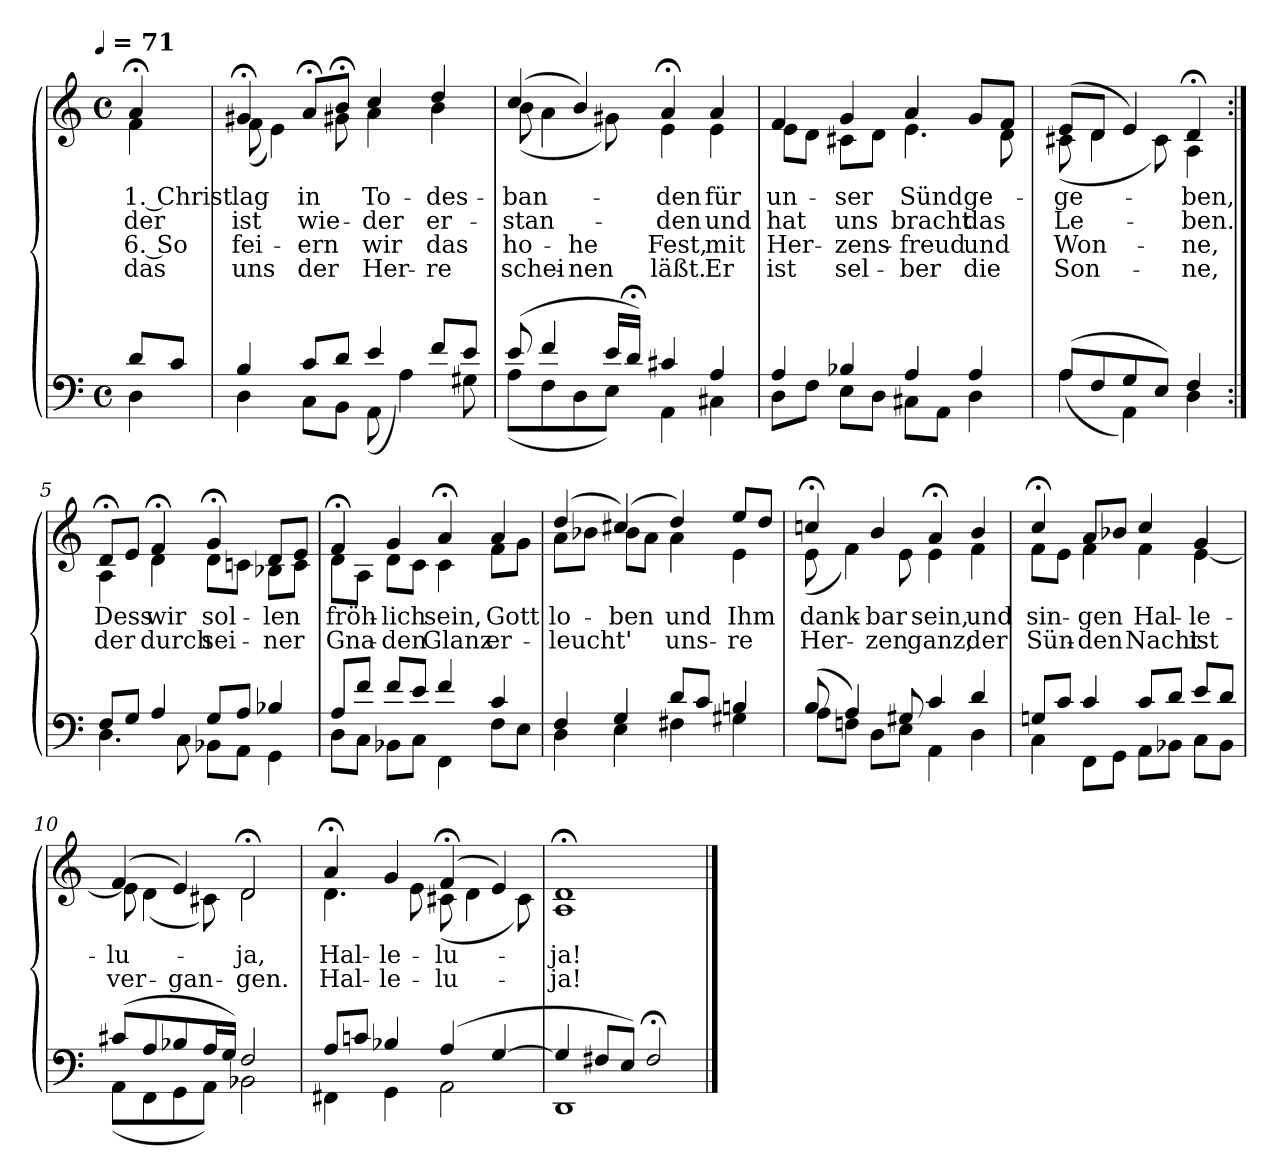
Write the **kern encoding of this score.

**kern	**kern	**text	**text	**text	**text	**dynam
*part1	*part1	*part1	*part1	*part1	*part1	*part1
*staff2	*staff1	*staff1	*staff1	*staff1	*staff1	*staff1/2
*clefF4	*clefG2	*	*	*	*	*
!!LO:TX:omd:t=[quarter] = 71
*M4/4	*M4/4	*	*	*	*	*
*met(c)	*met(c)	*	*	*	*	*
*MM71	*MM71	*	*	*	*	*
=	=	=	=	=	=	=
*^	*^	*	*	*	*	*
8dL	4D	4a;<	4f	1. Christ	der	6. So	das	.
8cJ	.	.	.	.	.	.	.	.
=1	=1	=1	=1	=1	=1	=1	=1	=1
4B	4D	4g#X;<	(8f	lag	ist	fei-	uns	.
.	.	.	4e)	.	.	.	.	.
8cL	8CL	8a;<L	.	in	wie-	-ern	der	♩ = 72
8dJ	8BBJ	8b;<J	8g#X	.	.	.	.	.
4e	(8AA	4cc	4a	To-	-der	wir	Her-	♩ = 71.147
.	4A)	.	.	.	.	.	.	.
8fL	.	4dd	4b	-des-	er-	das	-re	♩ = 68.8
8eJ	8G#X	.	.	.	.	.	.	.
=2	=2	=2	=2	=2	=2	=2	=2	=2
*	*	*MM71	*	*	*	*	*	*
(8e	(8AL	(4cc	(8b	-ban-	-stan-	ho-	schei-	.
4f	8F	.	4a	.	.	.	.	.
.	8D	4b)	.	.	.	-he	-nen	.
16eLL	8EJ)	.	8g#X)	.	.	.	.	.
16d;<JJ)	.	.	.	.	.	.	.	.
4c#X	4AA	4a;<	4e	-den	-den	Fest,	läßt.	♩ = 71
4A	4C#X	4a	4e	für	und	mit	Er	.
=3	=3	=3	=3	=3	=3	=3	=3	=3
4A	8DL	4f	8eL	un-	hat	Her-	ist	.
.	8FJ	.	8dJ	.	.	.	.	.
4B-X	8EL	4g	8c#XL	-ser	uns	-zens-	sel-	.
.	8DJ	.	8dJ	.	.	.	.	.
4A	8C#XL	4a	4.e	Sünd	bracht	-freud	-ber	.
.	8AAJ	.	.	.	.	.	.	.
4A	4D	8gL	.	ge-	das	und	die	♩ = 69
.	.	8fJ	8d	.	.	.	.	.
=4	=4	=4	=4	=4	=4	=4	=4	=4
*	*	*MM69	*	*	*	*	*	*
(8AL	(4A	(8eL	(8c#X	-ge-	Le-	Won-	Son-	.
8F	.	8dJ	4d	.	.	.	.	.
8G	4AA)	4e)	.	.	.	.	.	.
8EJ)	.	.	8c#)	.	.	.	.	.
4F	4D	4d;<	4A	-ben,	-ben.	-ne,	-ne,	♩ = 70
!!LO:LB:g=z	!!
=5:|!	=5:|!	=5:|!	=5:|!	=5:|!	=5:|!	=5:|!	=5:|!	=5:|!
*	*	*MM72	*	*	*	*	*	*
8FL	4.D	8d;<L	4A	Dess	der	.	.	.
8GJ	.	8eJ	.	.	.	.	.	.
4A	.	4f;<	4d	wir	durch	.	.	♩ = 73
.	8C	.	.	.	.	.	.	.
8GL	8BB-XL	4g;<	8dL	sol-	sei-	.	.	♩ = 71.3
8AJ	8AAJ	.	8cnJ	.	.	.	.	.
4B-X	4GG	8dL	8B-XL	-len	-ner	.	.	♩ = 72
.	.	8eJ	8cJ	.	.	.	.	.
=6	=6	=6	=6	=6	=6	=6	=6	=6
8AL	8DL	4f;<	8dL	fröh-	Gna-	.	.	.
8fJ	8CJ	.	8AJ	.	.	.	.	.
8fL	8BB-XL	4g	8dL	-lich	-den	.	.	♩ = 68
8eJ	8CJ	.	8cJ	.	.	.	.	.
4f	4FF	4a;<	4c	sein,	Glanz	.	.	♩ = 71
4c	8FL	4a	8fL	Gott	er-	.	.	.
.	8EJ	.	8gJ	.	.	.	.	.
=7	=7	=7	=7	=7	=7	=7	=7	=7
4F	4D	(4dd	8aL	lo-	-leucht'	.	.	.
.	.	.	8b-XJ	.	.	.	.	.
4G	4E	(4cc#X)	8b-L	-ben	.	.	.	.
.	.	.	8aJ	.	.	.	.	.
8dL	4F#X	4dd)	4a	und	uns-	.	.	.
8cJ	.	.	.	.	.	.	.	.
4Bn	4G#X	8eeL	4e	Ihm	-re	.	.	♩ = 69
.	.	8ddJ	.	.	.	.	.	♩ = 68
=8	=8	=8	=8	=8	=8	=8	=8	=8
*	*	*MM69	*	*	*	*	*	*
(8B	8AL	4ccn;<	(8e	dank-	Her-	.	.	.
4A)	8FnJ	.	4f)	.	.	.	.	.
.	8DL	4b	.	-bar	-zen	.	.	♩ = 65.8
8G#X	8EJ	.	8e	.	.	.	.	.
4c	4AA	4a;<	4e	sein,	ganz;	.	.	.
4d	4D	4b	4f	und	der	.	.	♩ = 68.1
!!LO:LB:g=z	!!
=9	=9	=9	=9	=9	=9	=9	=9	=9
8GnL	4C	4cc;<	8fL	sin-	Sün-	.	.	.
8cJ	.	.	8eJ	.	.	.	.	.
4c	8FFL	8aL	4f	-gen	-den	.	.	♩ = 70
.	8GGJ	8b-XJ	.	.	.	.	.	.
8cL	8AAL	4cc	4f	Hal-	Nacht	.	.	♩ = 69
8dJ	8BB-XJ	.	.	.	.	.	.	.
8eL	8CL	4g	[4e	-le-	ist	.	.	♩ = 68.5
8dJ	8BB-J	.	.	.	.	.	.	.
=10	=10	=10	=10	=10	=10	=10	=10	=10
*	*	*MM68	*	*	*	*	*	*
(8c#XL	(8AAL	(4f	8e]	-lu-	ver-	.	.	.
8A	8FF	.	(4d	.	.	.	.	.
8B-X	8GG	4e)	.	.	-gan-	.	.	♩ = 67
16AL	8AAJ)	.	8c#X)	.	.	.	.	.
16GJJ)	.	.	.	.	.	.	.	.
2F	2BB-X	2d;<	2d	-ja,	-gen.	.	.	♩ = 60
=11	=11	=11	=11	=11	=11	=11	=11	=11
*	*	*MM63	*	*	*	*	*	*
8AL	4FF#X	4a;<	4.d	Hal-	Hal-	.	.	.
8cnJ	.	.	.	.	.	.	.	.
4B-X	4GG	4g	.	-le-	-le-	.	.	♩ = 60
.	.	.	8e	.	.	.	.	.
(4A	2AA	(4f;<	(8c#X	-lu-	-lu-	.	.	♩ = 59
.	.	.	4d	.	.	.	.	.
[4G	.	4e)	.	.	.	.	.	♩ = 56
.	.	.	8c#)	.	.	.	.	.
=12	=12	=12	=12	=12	=12	=12	=12	=12
*	*	*MM55	*	*	*	*	*	*
4G]	1DD	1d;<	1A	-ja!	-ja!	.	.	.
8F#XL	.	.	.	.	.	.	.	.
8EJ)	.	.	.	.	.	.	.	.
2F#;<	.	.	.	.	.	.	.	.
*v	*v	*	*	*	*	*	*	*
*	*v	*v	*	*	*	*	*
==	==	==	==	==	==	==
*-	*-	*-	*-	*-	*-	*-
